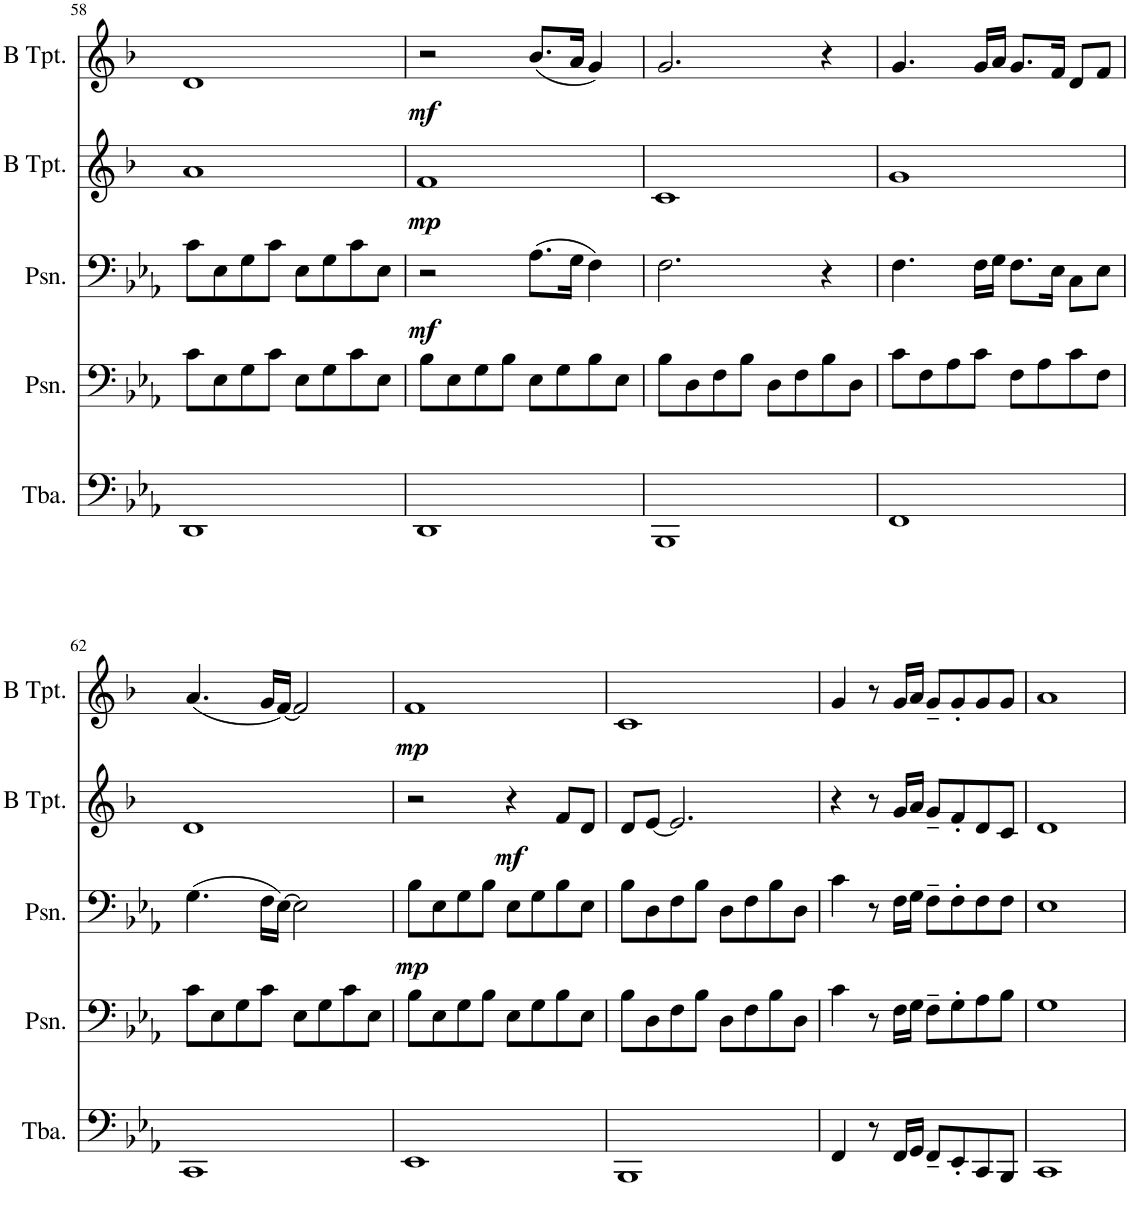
**kern	**kern	**kern	**dynam	**kern	**dynam	**kern	**dynam
*part5	*part4	*part3	*part3	*part2	*part2	*part1	*part1
*staff5	*staff4	*staff3	*staff3	*staff2	*staff2	*staff1	*staff1
*I"Tuba	*I"Posaune	*I"Posaune	*	*I"Trompete in B	*	*I"Trompete in B	*
*I'Tba.	*I'Psn.	*I'Psn.	*	*	*	*	*
!!LO:PB:g=z
*clefF4	*clefF4	*clefF4	*	*clefG2	*	*clefG2	*
*	*	*	*	*Trd1c2	*	*Trd1c2	*
*k[b-e-a-]	*k[b-e-a-]	*k[b-e-a-]	*	*k[b-]	*	*k[b-]	*
*M4/4	*M4/4	*M4/4	*	*M4/4	*	*M4/4	*
=58	=58	=58	=58	=58	=58	=58	=58
1DD	8c\L	8c\L	.	1a	.	1d	.
.	8E-\	8E-\	.	.	.	.	.
.	8G\	8G\	.	.	.	.	.
.	8c\J	8c\J	.	.	.	.	.
.	8E-\L	8E-\L	.	.	.	.	.
.	8G\	8G\	.	.	.	.	.
.	8c\	8c\	.	.	.	.	.
.	8E-\J	8E-\J	.	.	.	.	.
=59	=59	=59	=59	=59	=59	=59	=59
!	!	!	!LO:DY:b	!	!LO:DY:b	!	!LO:DY:b
1DD	8B-\L	2r	mf	1f	mp	2r	mf
.	8E-\	.	.	.	.	.	.
.	8G\	.	.	.	.	.	.
.	8B-\J	.	.	.	.	.	.
.	8E-\L	(8.A-\L	.	.	.	(8.b-/L	.
.	8G\	.	.	.	.	.	.
.	.	16G\Jk	.	.	.	16a/Jk	.
.	8B-\	4F\)	.	.	.	4g/)	.
.	8E-\J	.	.	.	.	.	.
=60	=60	=60	=60	=60	=60	=60	=60
1BBB-	8B-\L	2.F\	.	1c	.	2.g/	.
.	8D\	.	.	.	.	.	.
.	8F\	.	.	.	.	.	.
.	8B-\J	.	.	.	.	.	.
.	8D\L	.	.	.	.	.	.
.	8F\	.	.	.	.	.	.
.	8B-\	4r	.	.	.	4r	.
.	8D\J	.	.	.	.	.	.
=61	=61	=61	=61	=61	=61	=61	=61
1FF	8c\L	4.F\	.	1g	.	4.g/	.
.	8F\	.	.	.	.	.	.
.	8A-\	.	.	.	.	.	.
.	8c\J	16F\LL	.	.	.	16g/LL	.
.	.	16G\JJ	.	.	.	16a/JJ	.
.	8F\L	8.F\L	.	.	.	8.g/L	.
.	8A-\	.	.	.	.	.	.
.	.	16E-\Jk	.	.	.	16f/Jk	.
.	8c\	8C\L	.	.	.	8d/L	.
.	8F\J	8E-\J	.	.	.	8f/J	.
!!LO:LB:g=z
=62	=62	=62	=62	=62	=62	=62	=62
1CC	8c\L	(4.G\	.	1d	.	(4.a/	.
.	8E-\	.	.	.	.	.	.
.	8G\	.	.	.	.	.	.
.	8c\J	16F\LL	.	.	.	16g/LL	.
.	.	[16E-\JJ)	.	.	.	[16f/JJ)	.
.	8E-\L	2E-\]	.	.	.	2f/]	.
.	8G\	.	.	.	.	.	.
.	8c\	.	.	.	.	.	.
.	8E-\J	.	.	.	.	.	.
=63	=63	=63	=63	=63	=63	=63	=63
!	!	!	!LO:DY:b	!	!	!	!LO:DY:b
1EE-	8B-\L	8B-\L	mp	2r	.	1f	mp
.	8E-\	8E-\	.	.	.	.	.
.	8G\	8G\	.	.	.	.	.
.	8B-\J	8B-\J	.	.	.	.	.
!	!	!	!	!	!LO:DY:b	!	!
.	8E-\L	8E-\L	.	4r	mf	.	.
.	8G\	8G\	.	.	.	.	.
.	8B-\	8B-\	.	8f/L	.	.	.
.	8E-\J	8E-\J	.	8d/J	.	.	.
=64	=64	=64	=64	=64	=64	=64	=64
1BBB-	8B-\L	8B-\L	.	8d/L	.	1c	.
.	8D\	8D\	.	[8e/J	.	.	.
.	8F\	8F\	.	2.e/]	.	.	.
.	8B-\J	8B-\J	.	.	.	.	.
.	8D\L	8D\L	.	.	.	.	.
.	8F\	8F\	.	.	.	.	.
.	8B-\	8B-\	.	.	.	.	.
.	8D\J	8D\J	.	.	.	.	.
=65	=65	=65	=65	=65	=65	=65	=65
4FF/	4c\	4c\	.	4r	.	4g/	.
8r	8r	8r	.	8r	.	8r	.
16FF/LL	16F\LL	16F\LL	.	16g/LL	.	16g/LL	.
16GG/JJ	16G\JJ	16G\JJ	.	16a/JJ	.	16a/JJ	.
8FF~/L	8F~\L	8F~\L	.	8g~/L	.	8g~/L	.
8EE-'/	8G'\	8F'\	.	8f'/	.	8g'/	.
8CC/	8A-\	8F\	.	8d/	.	8g/	.
8BBB-/J	8B-\J	8F\J	.	8c/J	.	8g/J	.
=66	=66	=66	=66	=66	=66	=66	=66
1CC	1G	1E-	.	1d	.	1a	.
=	=	=	=	=	=	=	=
*-	*-	*-	*-	*-	*-	*-	*-
